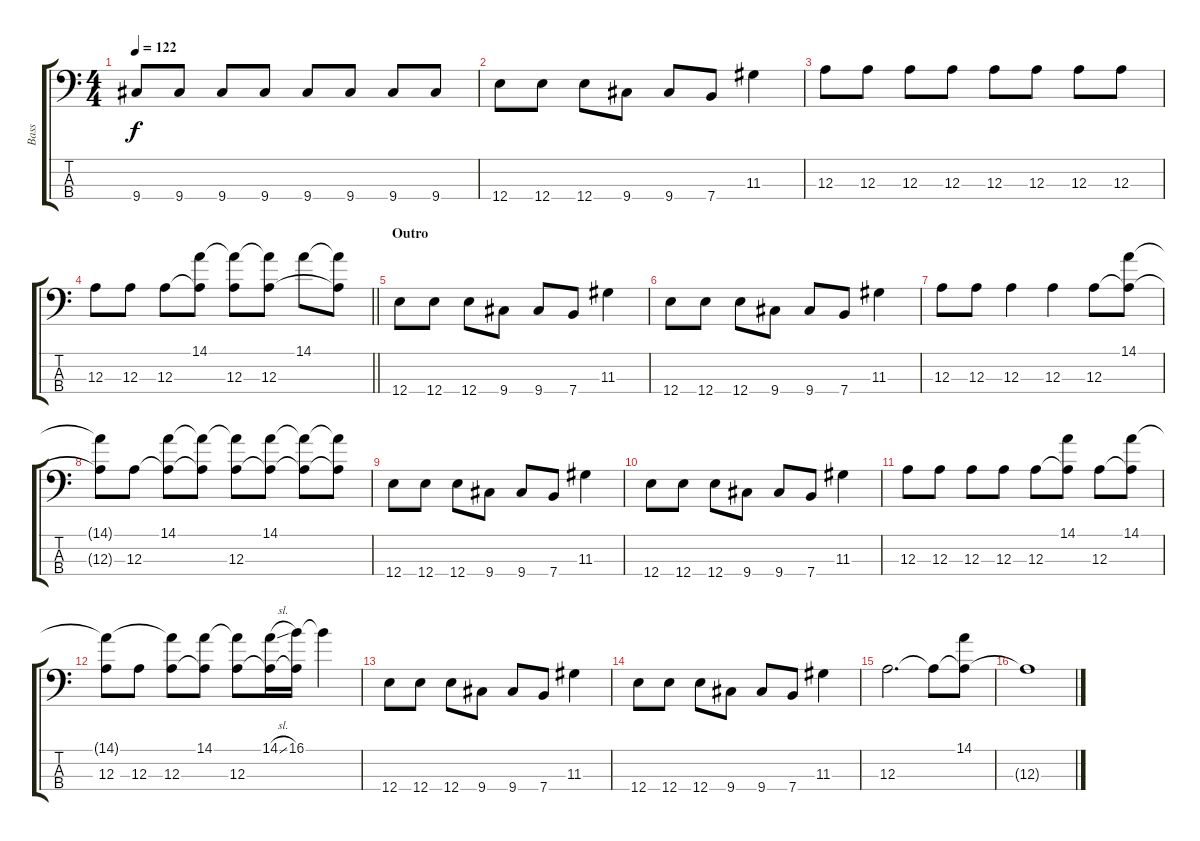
\track ("Bass" "Bass") {instrument electricbassfinger}
\staff {score tabs}
\tuning (G2 D2 A1 E1) {hide}
\ts (4 4)
\tempo 122
\clef f4
\ks c
9.4.8{dy f} 9.4.8 9.4.8 9.4.8 9.4.8 9.4.8 9.4.8 9.4.8 |
12.4.8 12.4.8 12.4.8 9.4.8 9.4.8 7.4.8 11.3.4 |
12.3.8 12.3.8 12.3.8 12.3.8 12.3.8 12.3.8 12.3.8 12.3.8 |
\barLineRight lightlight
12.3.8 12.3.8 12.3.8 (14.1 12.3{t}).8 (14.1{t} 12.3).8 (14.1{t} 12.3).8 14.1.8 (14.1{t} 12.3{t}).8 |
\section ("" "Outro")
12.4.8 12.4.8 12.4.8 9.4.8 9.4.8 7.4.8 11.3.4 |
12.4.8 12.4.8 12.4.8 9.4.8 9.4.8 7.4.8 11.3.4 |
12.3.8 12.3.8 12.3.4 12.3.4 12.3.8 (14.1 12.3{t}).8 |
(14.1{t} 12.3{t}).8 12.3.8 (14.1 12.3{t}).8 (14.1{t} 12.3{t}).8 (14.1{t} 12.3).8 (14.1 12.3{t}).8 (14.1{t} 12.3{t}).8 (14.1{t} 12.3{t}).8 |
12.4.8 12.4.8 12.4.8 9.4.8 9.4.8 7.4.8 11.3.4 |
12.4.8 12.4.8 12.4.8 9.4.8 9.4.8 7.4.8 11.3.4 |
12.3.8 12.3.8 12.3.8 12.3.8 12.3.8 (14.1 12.3{t}).8 12.3.8 (14.1 12.3{t}).8 |
(14.1{t} 12.3).8 12.3.8 (14.1{t} 12.3).8 (14.1 12.3{t}).8 (14.1{t} 12.3).8 (14.1{sl} 12.3{t}).16 (16.1 12.3{t}).16 16.1{t}.4 |
12.4.8 12.4.8 12.4.8 9.4.8 9.4.8 7.4.8 11.3.4 |
12.4.8 12.4.8 12.4.8 9.4.8 9.4.8 7.4.8 11.3.4 |
12.3.2{d} 12.3{t}.8 (14.1 12.3{t}).8 |
12.3{t}.1
